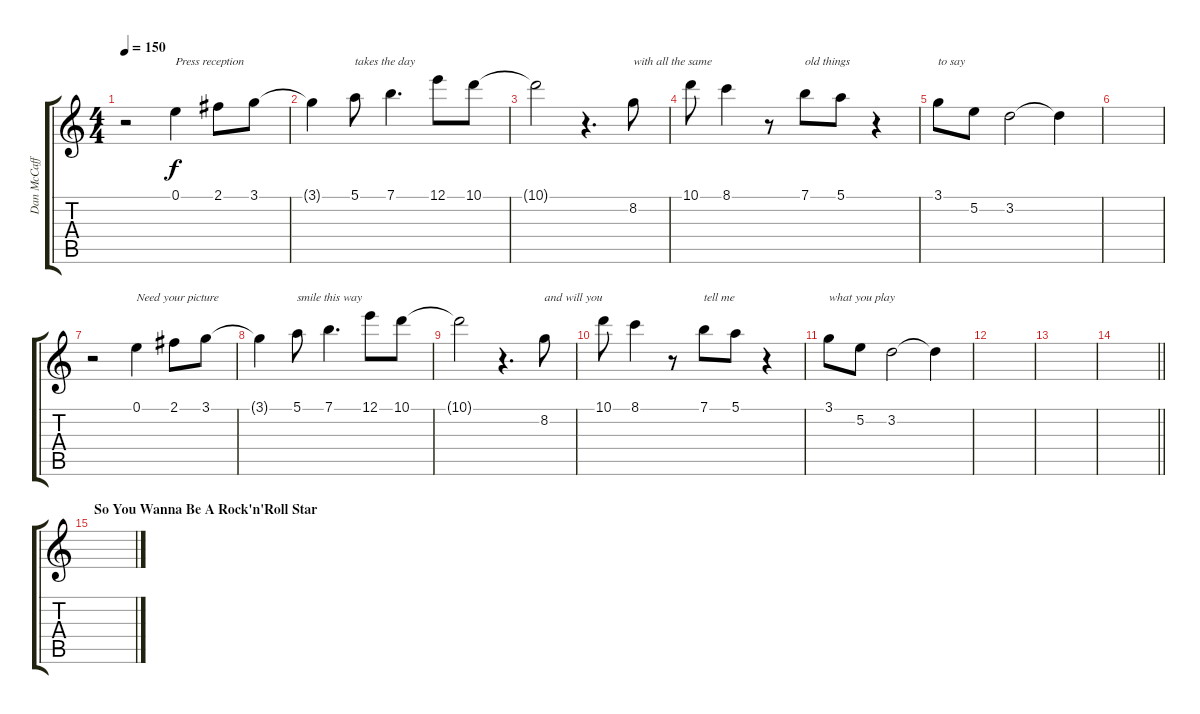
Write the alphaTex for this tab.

\track ("Dan McCafferty (vocals)" "Dan McCaff") {instrument electricguitarjazz}
\staff {score tabs}
\tuning (E4 B3 G3 D3 A2 E2) {hide}
\ts (4 4)
\tempo 150
\clef g2
\ks c
r.2{dy f} 0.1.4{txt "Press reception"} 2.1.8 3.1.8 |
3.1{t}.4 5.1.8{txt "takes the day"} 7.1.4{d} 12.1.8 10.1.8 |
10.1{t}.2 r.4{d} 8.2.8{txt "with all the same"} |
10.1.8 8.1.4 r.8 7.1.8{txt "old things"} 5.1.8 r.4 |
3.1.8{txt "to say"} 5.2.8 3.2.2 3.2{t}.4 |
|
r.2 0.1.4{txt "Need your picture"} 2.1.8 3.1.8 |
3.1{t}.4 5.1.8{txt "smile this way"} 7.1.4{d} 12.1.8 10.1.8 |
10.1{t}.2 r.4{d} 8.2.8{txt "and will you"} |
10.1.8 8.1.4 r.8 7.1.8{txt "tell me"} 5.1.8 r.4 |
3.1.8{txt "what you play"} 5.2.8 3.2.2 3.2{t}.4 |
|
|
\barLineRight lightlight
|
\section ("" "So You Wanna Be A Rock'n'Roll Star")
